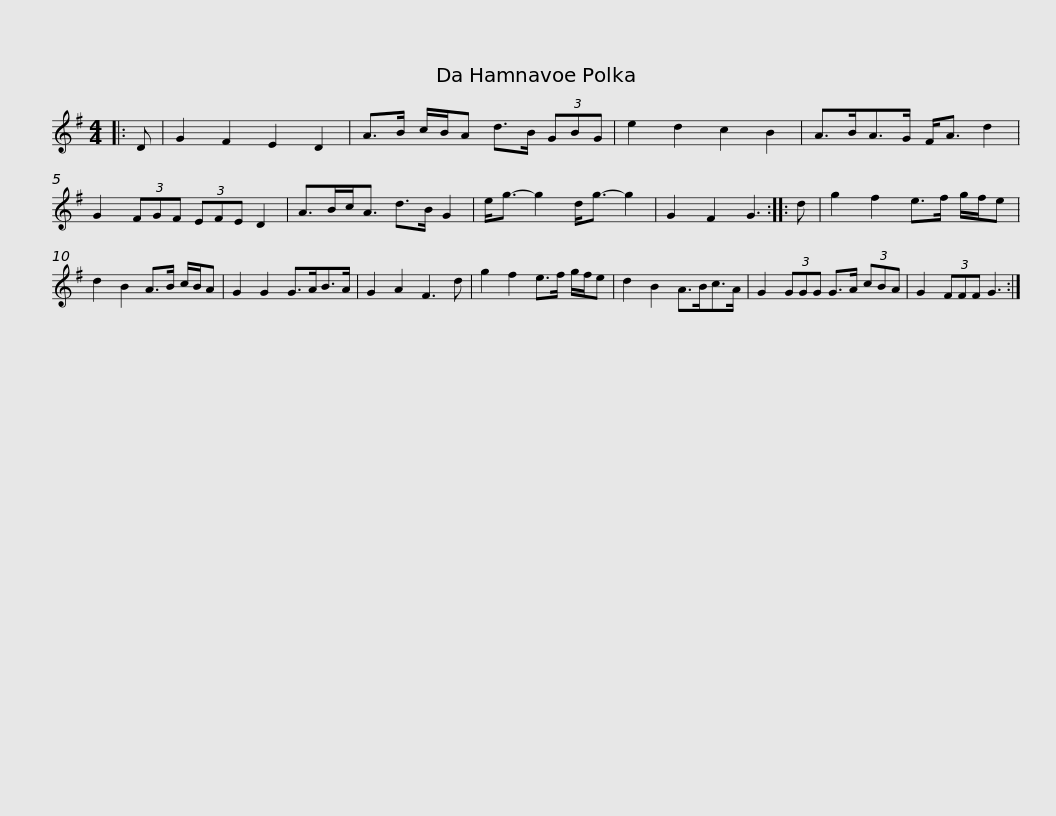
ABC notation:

X:1
L:1/8
M:4/4
I:linebreak $
K:G
V:1 treble
V:1
|: D | G2 F2 E2 D2 | A>B c/B/A d>B (3GBG | e2 d2 c2 B2 | A>BA>G F<A d2 | %5
 G2 (3FGF (3EFE D2 |$ A>Bc<A d>B G2 | e<g- g2 d<g- g2 | G2 F2 G3 :: d | %10
 g2 f2 e>f g/f/e | d2 B2 A>B c/B/A | G2 G2 G>AB>A |$ G2 A2 F3 d | g2 f2 e>f g/f/e | %15
 d2 B2 A>Bc>A | G2 (3GGG G>A (3cBA | G2 (3FFF G3 :| %18
